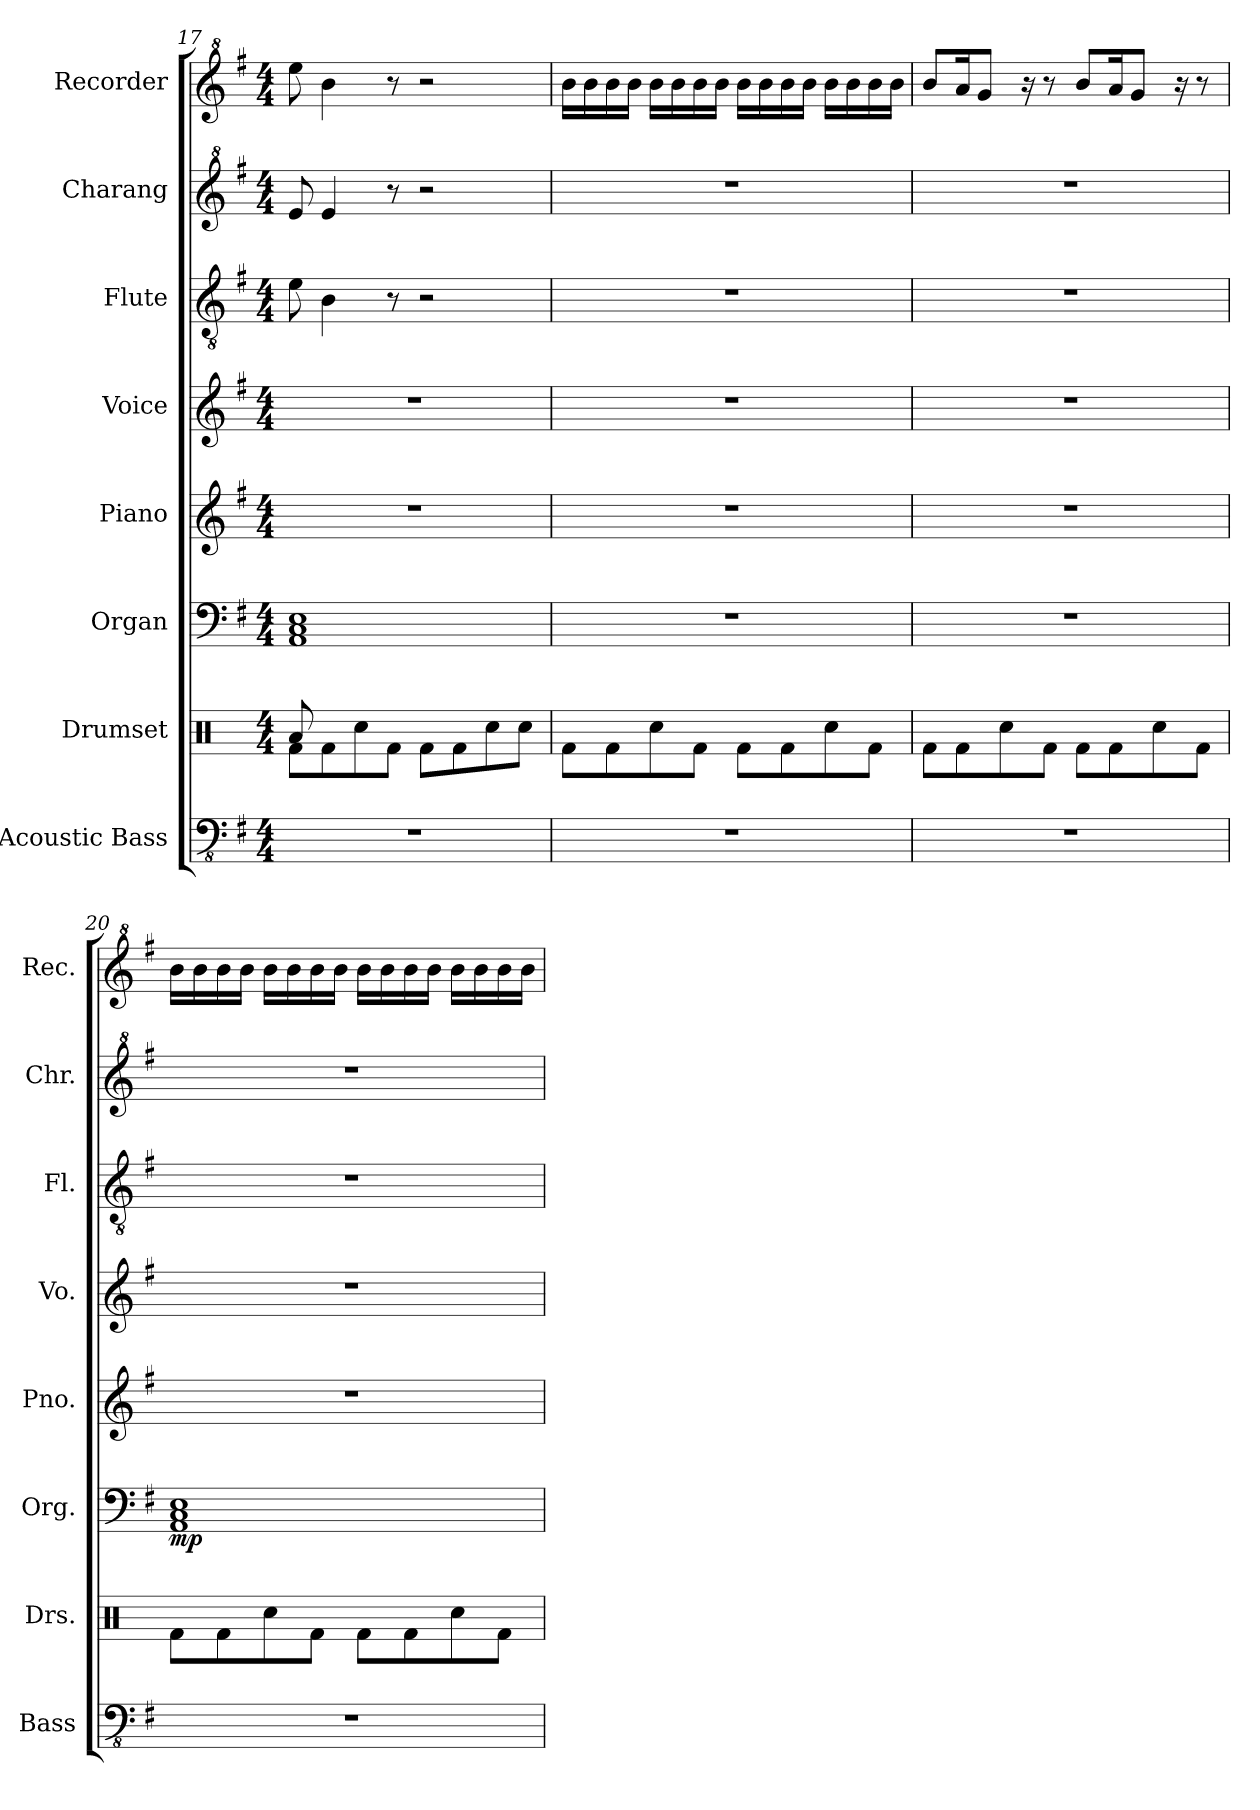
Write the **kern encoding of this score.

**kern	**kern	**kern	**dynam	**kern	**kern	**kern	**kern	**kern
*part8	*part7	*part6	*part6	*part5	*part4	*part3	*part2	*part1
*staff8	*staff7	*staff6	*staff6	*staff5	*staff4	*staff3	*staff2	*staff1
*I"Acoustic Bass	*I"Drumset	*I"Organ	*	*I"Piano	*I"Voice	*I"Flute	*I"Charang	*I"Recorder
*I'Bass	*I'Drs.	*I'Org.	*	*I'Pno.	*I'Vo.	*I'Fl.	*I'Chr.	*I'Rec.
*clefFv4	*clefX	*clefF4	*	*clefG2	*clefG2	*clefGv2	*clefG^2	*clefG^2
*k[f#]	*k[]	*k[f#]	*	*k[f#]	*k[f#]	*k[f#]	*k[f#]	*k[f#]
*M4/4	*M4/4	*M4/4	*	*M4/4	*M4/4	*M4/4	*M4/4	*M4/4
=17	=17	=17	=17	=17	=17	=17	=17	=17
*	*^	*	*	*	*	*	*	*
1r	8Ra/	8Rf\L	1AA 1C 1E	.	1r	1r	8e\	8ee/	8eee\
.	8ryy	8Rf\	.	.	.	.	4B\	4ee/	4bb\
.	4ryy	8Rcc\	.	.	.	.	.	.	.
.	.	8Rf\J	.	.	.	.	8r	8r	8r
.	2ryy	8Rf\L	.	.	.	.	2r	2r	2r
.	.	8Rf\	.	.	.	.	.	.	.
.	.	8Rcc\	.	.	.	.	.	.	.
.	.	8Rcc\J	.	.	.	.	.	.	.
=18	=18	=18	=18	=18	=18	=18	=18	=18	=18
1r	1ryy	8Rf\L	1r	.	1r	1r	1r	1r	16bb\LL
.	.	.	.	.	.	.	.	.	16bb\
.	.	8Rf\	.	.	.	.	.	.	16bb\
.	.	.	.	.	.	.	.	.	16bb\JJ
.	.	8Rcc\	.	.	.	.	.	.	16bb\LL
.	.	.	.	.	.	.	.	.	16bb\
.	.	8Rf\J	.	.	.	.	.	.	16bb\
.	.	.	.	.	.	.	.	.	16bb\JJ
.	.	8Rf\L	.	.	.	.	.	.	16bb\LL
.	.	.	.	.	.	.	.	.	16bb\
.	.	8Rf\	.	.	.	.	.	.	16bb\
.	.	.	.	.	.	.	.	.	16bb\JJ
.	.	8Rcc\	.	.	.	.	.	.	16bb\LL
.	.	.	.	.	.	.	.	.	16bb\
.	.	8Rf\J	.	.	.	.	.	.	16bb\
.	.	.	.	.	.	.	.	.	16bb\JJ
!!LO:PB:g=z
=19	=19	=19	=19	=19	=19	=19	=19	=19	=19
1r	1ryy	8Rf\L	1r	.	1r	1r	1r	1r	8bb/L
.	.	8Rf\	.	.	.	.	.	.	16aa/K
.	.	.	.	.	.	.	.	.	8gg/J
.	.	8Rcc\	.	.	.	.	.	.	.
.	.	.	.	.	.	.	.	.	16r
.	.	8Rf\J	.	.	.	.	.	.	8r
.	.	8Rf\L	.	.	.	.	.	.	8bb/L
.	.	8Rf\	.	.	.	.	.	.	16aa/K
.	.	.	.	.	.	.	.	.	8gg/J
.	.	8Rcc\	.	.	.	.	.	.	.
.	.	.	.	.	.	.	.	.	16r
.	.	8Rf\J	.	.	.	.	.	.	8r
=20	=20	=20	=20	=20	=20	=20	=20	=20	=20
!	!	!	!	!LO:DY:b	!	!	!	!	!
1r	1ryy	8Rf\L	1AA 1C 1E	mp	1r	1r	1r	1r	16bb\LL
.	.	.	.	.	.	.	.	.	16bb\
.	.	8Rf\	.	.	.	.	.	.	16bb\
.	.	.	.	.	.	.	.	.	16bb\JJ
.	.	8Rcc\	.	.	.	.	.	.	16bb\LL
.	.	.	.	.	.	.	.	.	16bb\
.	.	8Rf\J	.	.	.	.	.	.	16bb\
.	.	.	.	.	.	.	.	.	16bb\JJ
.	.	8Rf\L	.	.	.	.	.	.	16bb\LL
.	.	.	.	.	.	.	.	.	16bb\
.	.	8Rf\	.	.	.	.	.	.	16bb\
.	.	.	.	.	.	.	.	.	16bb\JJ
.	.	8Rcc\	.	.	.	.	.	.	16bb\LL
.	.	.	.	.	.	.	.	.	16bb\
.	.	8Rf\J	.	.	.	.	.	.	16bb\
.	.	.	.	.	.	.	.	.	16bb\JJ
*	*v	*v	*	*	*	*	*	*	*
=	=	=	=	=	=	=	=	=
*-	*-	*-	*-	*-	*-	*-	*-	*-
